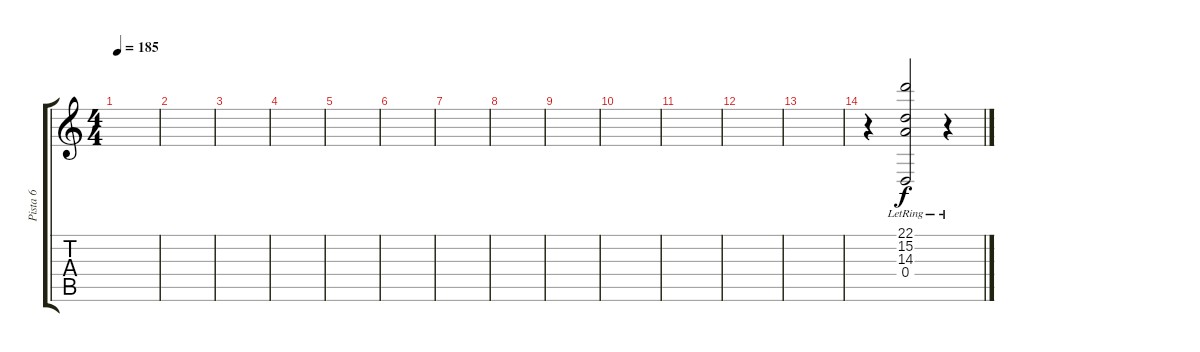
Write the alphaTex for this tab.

\track ("Pista 6" "Pista 6") {instrument orchestrahit}
\staff {score tabs}
\tuning (E4 B3 G3 D3 A2 D2) {hide}
\ts (4 4)
\tempo 185
\clef g2
\ks c
|
|
|
|
|
|
|
|
|
|
|
|
|
r.4 (22.1{lr} 15.2 14.3{lr} 0.4).2 r.4
